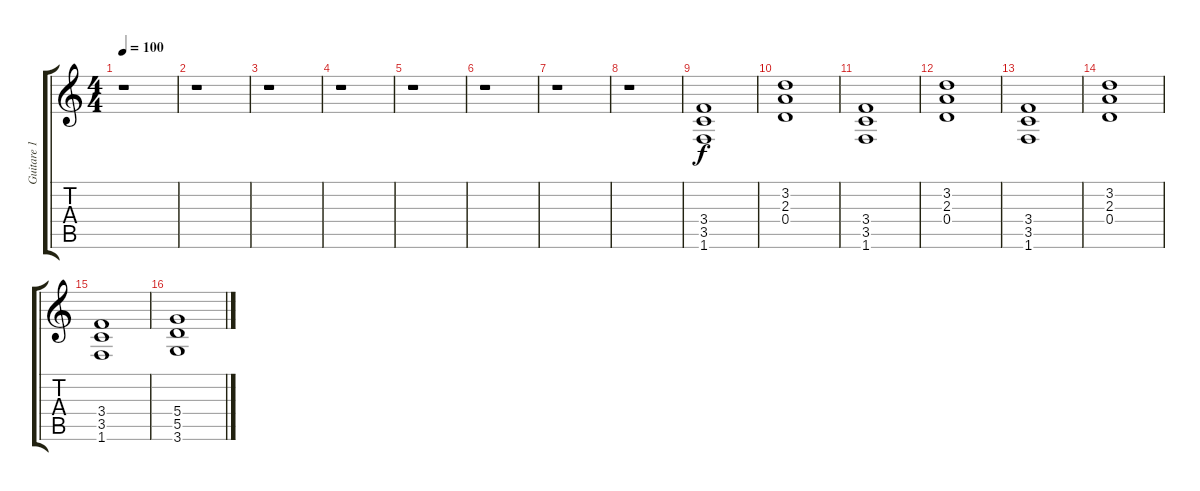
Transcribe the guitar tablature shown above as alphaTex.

\track ("Guitare 1" "Guitare 1") {instrument distortionguitar}
\staff {score tabs}
\tuning (E4 B3 G3 D3 A2 E2) {hide}
\ts (4 4)
\tempo 100
\clef g2
\ks c
r.1{dy f} |
r.1 |
r.1 |
r.1 |
r.1 |
r.1 |
r.1 |
r.1 |
(3.4 3.5 1.6).1{instrument distortionguitar} |
(3.2 2.3 0.4).1 |
(3.4 3.5 1.6).1 |
(3.2 2.3 0.4).1 |
(3.4 3.5 1.6).1 |
(3.2 2.3 0.4).1 |
(3.4 3.5 1.6).1 |
(5.4 5.5 3.6).1
